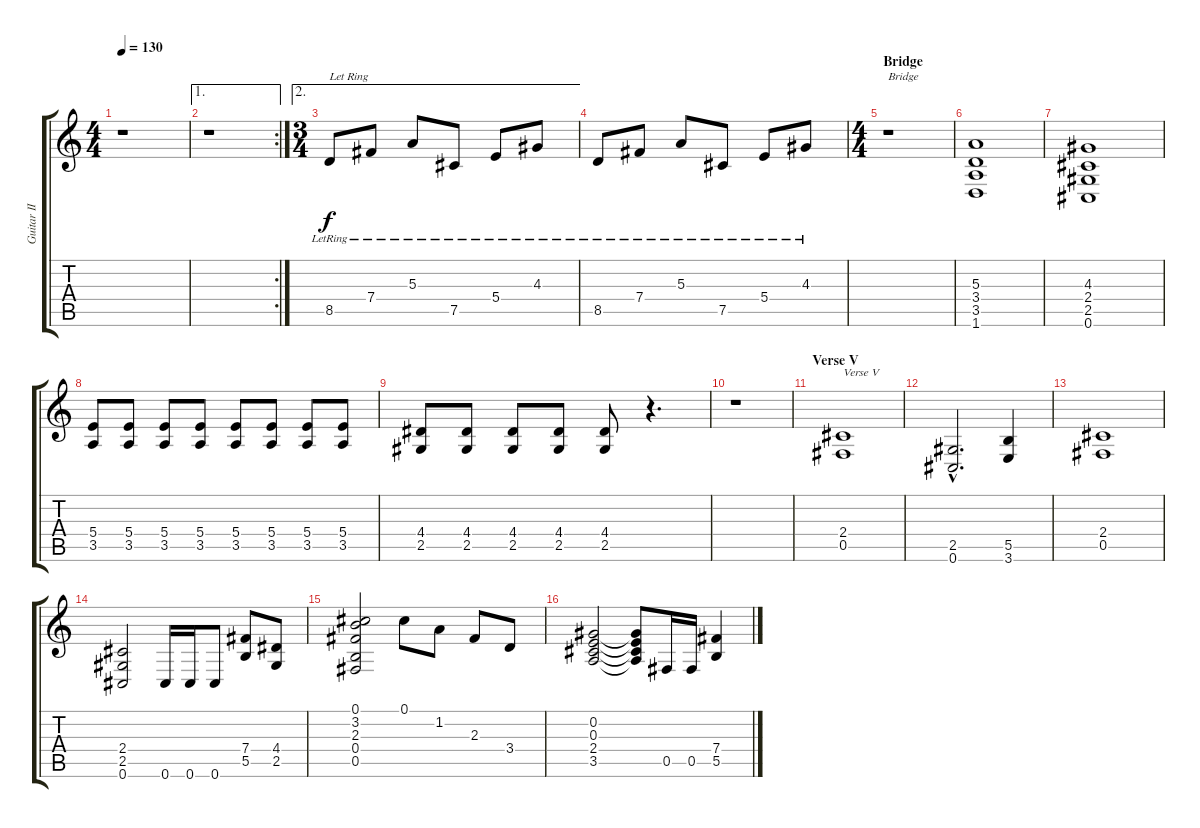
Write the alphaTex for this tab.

\track ("Guitar II [Henriksson]" "Guitar II ") {instrument distortionguitar}
\staff {score tabs}
\tuning (Db4 Ab3 E3 B2 Gb2 Db2) {hide}
\ts (4 4)
\tempo 130
\clef g2
\ks c
r.1{dy f} |
\ae 1
\rc 2
r.1 |
\ae 2
\ts (3 4)
8.5{lr}.8{txt "Let Ring"} 7.4{lr}.8 5.3{lr}.8 7.5{lr}.8 5.4{lr}.8 4.3{lr}.8 |
8.5{lr}.8 7.4{lr}.8 5.3{lr}.8 7.5{lr}.8 5.4{lr}.8 4.3{lr}.8 |
\ts (4 4)
\section ("" "Bridge")
r.1{txt "Bridge"} |
(5.3 3.4 3.5 1.6).1 |
(4.3 2.4 2.5 0.6).1 |
(5.4 3.5).8 (5.4 3.5).8 (5.4 3.5).8 (5.4 3.5).8 (5.4 3.5).8 (5.4 3.5).8 (5.4 3.5).8 (5.4 3.5).8 |
(4.4 2.5).8 (4.4 2.5).8 (4.4 2.5).8 (4.4 2.5).8 (4.4 2.5).8 r.4{d} |
r.1 |
\section ("" "Verse V")
(2.4 0.5).1{txt "Verse V"} |
(2.5{hac} 0.6{hac}).2{d} (5.5 3.6).4 |
(2.4 0.5).1 |
(2.4 2.5 0.6).2 0.6.16 0.6.16 0.6.8 (7.4 5.5).8 (4.4 2.5).8 |
(0.1 3.2 2.3 0.4 0.5).2 0.1.8 1.2.8 2.3.8 3.4.8 |
(0.2 0.3 2.4 3.5).2 (0.2{t} 0.3{t} 2.4{t} 3.5{t}).8 0.5.16 0.5.16 (7.4 5.5).4
